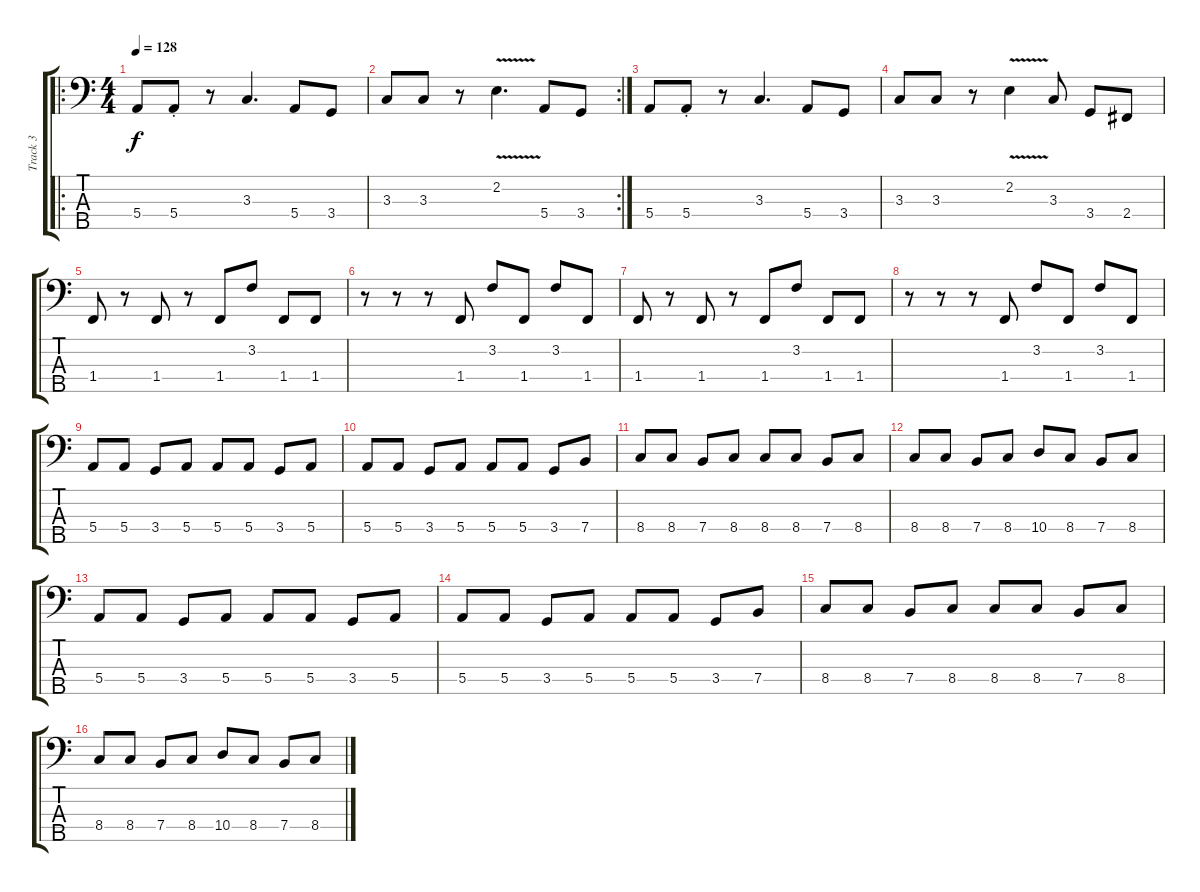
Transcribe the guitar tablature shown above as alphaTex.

\track ("Track 3" "Track 3") {instrument electricbassfinger}
\staff {score tabs}
\tuning (G2 D2 A1 E1 B0) {hide}
\ro
\ts (4 4)
\tempo 128
\clef f4
\ks c
5.4.8{dy f} 5.4{st}.8 r.8 3.3.4{d} 5.4.8 3.4.8 |
\rc 2
3.3.8 3.3.8 r.8 2.2{v}.4{d} 5.4.8 3.4.8 |
5.4.8 5.4{st}.8 r.8 3.3.4{d} 5.4.8 3.4.8 |
3.3.8 3.3.8 r.8 2.2{v}.4 3.3.8 3.4.8 2.4.8 |
1.4.8 r.8 1.4.8 r.8 1.4.8 3.2.8 1.4.8 1.4.8 |
r.8 r.8 r.8 1.4.8 3.2.8 1.4.8 3.2.8 1.4.8 |
1.4.8 r.8 1.4.8 r.8 1.4.8 3.2.8 1.4.8 1.4.8 |
r.8 r.8 r.8 1.4.8 3.2.8 1.4.8 3.2.8 1.4.8 |
5.4.8 5.4.8 3.4.8 5.4.8 5.4.8 5.4.8 3.4.8 5.4.8 |
5.4.8 5.4.8 3.4.8 5.4.8 5.4.8 5.4.8 3.4.8 7.4.8 |
8.4.8 8.4.8 7.4.8 8.4.8 8.4.8 8.4.8 7.4.8 8.4.8 |
8.4.8 8.4.8 7.4.8 8.4.8 10.4.8 8.4.8 7.4.8 8.4.8 |
5.4.8 5.4.8 3.4.8 5.4.8 5.4.8 5.4.8 3.4.8 5.4.8 |
5.4.8 5.4.8 3.4.8 5.4.8 5.4.8 5.4.8 3.4.8 7.4.8 |
8.4.8 8.4.8 7.4.8 8.4.8 8.4.8 8.4.8 7.4.8 8.4.8 |
8.4.8 8.4.8 7.4.8 8.4.8 10.4.8 8.4.8 7.4.8 8.4.8
